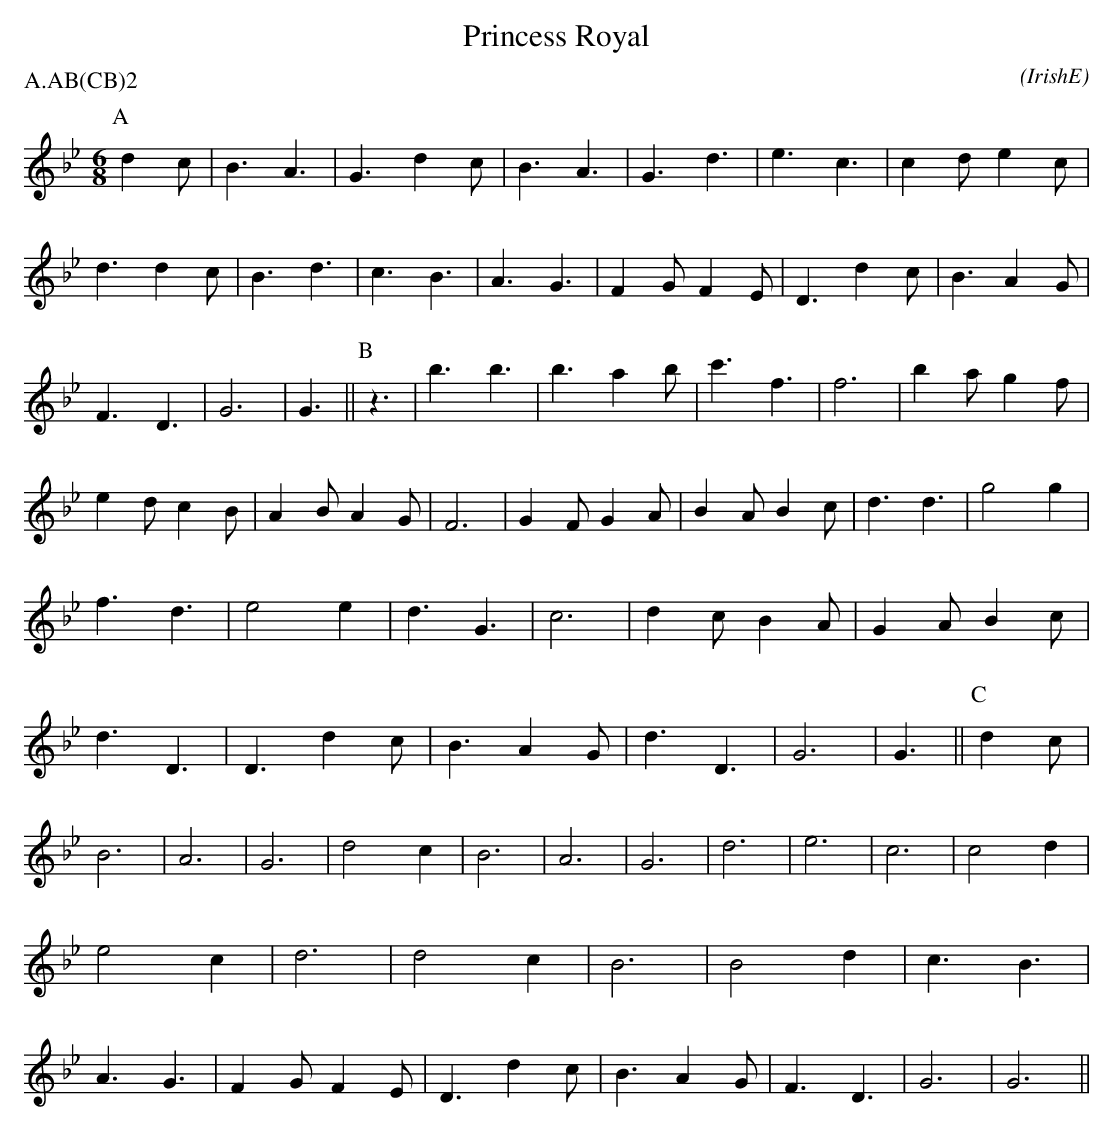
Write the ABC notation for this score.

X:1
T:Princess Royal
M:6/8
C:
O:IrishE
P:A.AB(CB)2
K:Gm
P:A
d2c | B3A3   | G3d2c  | B3A3    | G3d3  | e3c3   | c2de2c | d3d2c  | B3d3 |\
      c3B3   | A3G3   | F2GF2E  | D3d2c | B3A2G  | F3D3   | G6     | G3   ||\
P:B
z3  | b3b3   | b3a2b  | c'3f3   | f6    | b2ag2f | e2dc2B | A2BA2G | F6   |\
      G2FG2A | B2AB2c | d3d3    | g4g2  | f3d3   | e4e2   | d3G3   | c6   |\
      d2cB2A | G2AB2c | d3D3    | D3d2c | B3A2G  | d3D3   | G6     | G3   ||\
P:C
d2c | B6      | A6     | G6     | d4c2  | B6     | A6     | G6     | d6   |\
      e6      | c6     | c4d2   | e4c2  | d6     | d4c2   | B6     | B4d2 |\
      c3B3    | A3G3   | F2GF2E | D3d2c | B3A2G  | F3D3   | G6     | G6   ||
